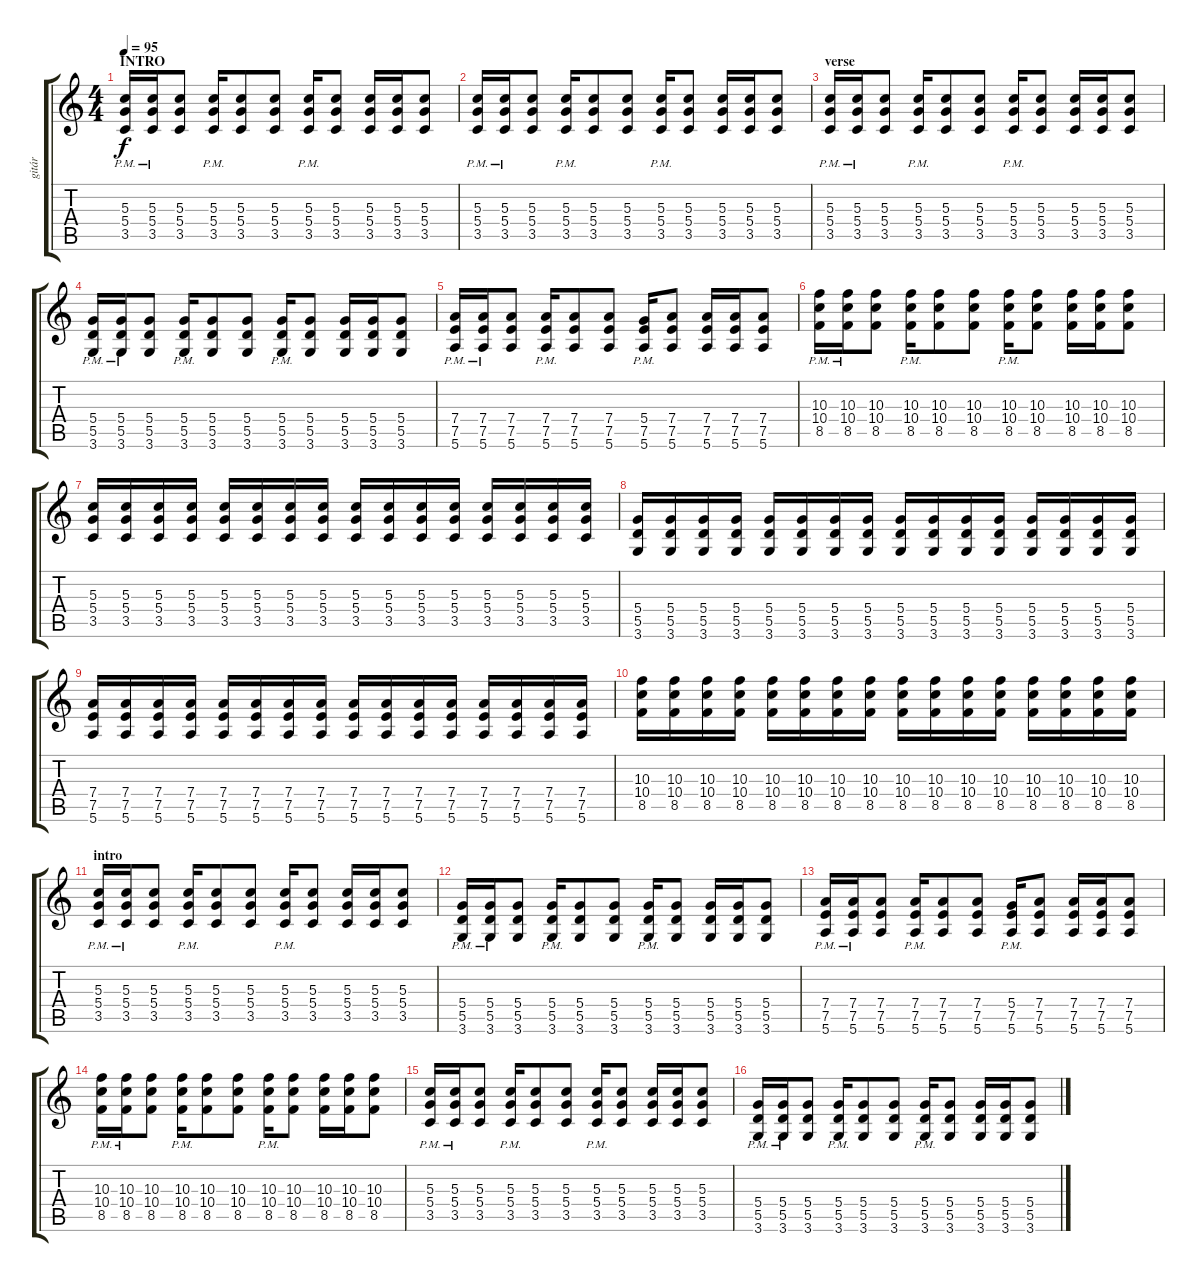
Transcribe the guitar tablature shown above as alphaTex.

\track ("gitár" "gitár") {instrument distortionguitar}
\staff {score tabs}
\tuning (E4 B3 G3 D3 A2 E2) {hide}
\ts (4 4)
\section ("" "INTRO")
\tempo 95
\clef g2
\ks c
(5.3 5.4 3.5{pm}).16{dy f instrument distortionguitar} (5.3{pm} 5.4{pm} 3.5{pm}).16 (5.3 5.4 3.5).8 (5.3{pm} 5.4{pm} 3.5{pm}).16 (5.3 5.4 3.5).8 (5.3 5.4 3.5).8 (5.3{pm} 5.4{pm} 3.5{pm}).16 (5.3 5.4 3.5).8 (5.3 5.4 3.5).16 (5.3 5.4 3.5).16 (5.3 5.4 3.5).8 |
(5.3{pm} 5.4{pm} 3.5{pm}).16 (5.3{pm} 5.4{pm} 3.5{pm}).16 (5.3 5.4 3.5).8 (5.3{pm} 5.4{pm} 3.5{pm}).16 (5.3 5.4 3.5).8 (5.3 5.4 3.5).8 (5.3{pm} 5.4{pm} 3.5{pm}).16 (5.3 5.4 3.5).8 (5.3 5.4 3.5).16 (5.3 5.4 3.5).16 (5.3 5.4 3.5).8 |
\section ("" "verse")
(5.3{pm} 5.4{pm} 3.5{pm}).16 (5.3{pm} 5.4{pm} 3.5{pm}).16 (5.3 5.4 3.5).8 (5.3{pm} 5.4{pm} 3.5{pm}).16 (5.3 5.4 3.5).8 (5.3 5.4 3.5).8 (5.3{pm} 5.4{pm} 3.5{pm}).16 (5.3 5.4 3.5).8 (5.3 5.4 3.5).16 (5.3 5.4 3.5).16 (5.3 5.4 3.5).8 |
(5.4{pm} 5.5{pm} 3.6{pm}).16 (5.4{pm} 5.5{pm} 3.6{pm}).16 (5.4 5.5 3.6).8 (5.4{pm} 5.5{pm} 3.6{pm}).16 (5.4 5.5 3.6).8 (5.4 5.5 3.6).8 (5.4{pm} 5.5{pm} 3.6{pm}).16 (5.4 5.5 3.6).8 (5.4 5.5 3.6).16 (5.4 5.5 3.6).16 (5.4 5.5 3.6).8 |
(7.4{pm} 7.5{pm} 5.6{pm}).16 (7.4{pm} 7.5{pm} 5.6{pm}).16 (7.4 7.5 5.6).8 (7.4{pm} 7.5{pm} 5.6{pm}).16 (7.4 7.5 5.6).8 (7.4 7.5 5.6).8 (5.4{pm} 7.5{pm} 5.6{pm}).16 (7.4 7.5 5.6).8 (7.4 7.5 5.6).16 (7.4 7.5 5.6).16 (7.4 7.5 5.6).8 |
(10.3 10.4{pm} 8.5{pm}).16 (10.3 10.4{pm} 8.5{pm}).16 (10.3 10.4 8.5).8 (10.3 10.4{pm} 8.5{pm}).16 (10.3 10.4 8.5).8 (10.3 10.4 8.5).8 (10.3 10.4{pm} 8.5{pm}).16 (10.3 10.4 8.5).8 (10.3 10.4 8.5).16 (10.3 10.4 8.5).16 (10.3 10.4 8.5).8 |
(5.3 5.4 3.5).16 (5.3 5.4 3.5).16 (5.3 5.4 3.5).16 (5.3 5.4 3.5).16 (5.3 5.4 3.5).16 (5.3 5.4 3.5).16 (5.3 5.4 3.5).16 (5.3 5.4 3.5).16 (5.3 5.4 3.5).16 (5.3 5.4 3.5).16 (5.3 5.4 3.5).16 (5.3 5.4 3.5).16 (5.3 5.4 3.5).16 (5.3 5.4 3.5).16 (5.3 5.4 3.5).16 (5.3 5.4 3.5).16 |
(5.4 5.5 3.6).16 (5.4 5.5 3.6).16 (5.4 5.5 3.6).16 (5.4 5.5 3.6).16 (5.4 5.5 3.6).16 (5.4 5.5 3.6).16 (5.4 5.5 3.6).16 (5.4 5.5 3.6).16 (5.4 5.5 3.6).16 (5.4 5.5 3.6).16 (5.4 5.5 3.6).16 (5.4 5.5 3.6).16 (5.4 5.5 3.6).16 (5.4 5.5 3.6).16 (5.4 5.5 3.6).16 (5.4 5.5 3.6).16 |
(7.4 7.5 5.6).16 (7.4 7.5 5.6).16 (7.4 7.5 5.6).16 (7.4 7.5 5.6).16 (7.4 7.5 5.6).16 (7.4 7.5 5.6).16 (7.4 7.5 5.6).16 (7.4 7.5 5.6).16 (7.4 7.5 5.6).16 (7.4 7.5 5.6).16 (7.4 7.5 5.6).16 (7.4 7.5 5.6).16 (7.4 7.5 5.6).16 (7.4 7.5 5.6).16 (7.4 7.5 5.6).16 (7.4 7.5 5.6).16 |
(10.3 10.4 8.5).16 (10.3 10.4 8.5).16 (10.3 10.4 8.5).16 (10.3 10.4 8.5).16 (10.3 10.4 8.5).16 (10.3 10.4 8.5).16 (10.3 10.4 8.5).16 (10.3 10.4 8.5).16 (10.3 10.4 8.5).16 (10.3 10.4 8.5).16 (10.3 10.4 8.5).16 (10.3 10.4 8.5).16 (10.3 10.4 8.5).16 (10.3 10.4 8.5).16 (10.3 10.4 8.5).16 (10.3 10.4 8.5).16 |
\section ("" "intro")
(5.3{pm} 5.4{pm} 3.5{pm}).16 (5.3{pm} 5.4{pm} 3.5{pm}).16 (5.3 5.4 3.5).8 (5.3{pm} 5.4{pm} 3.5{pm}).16 (5.3 5.4 3.5).8 (5.3 5.4 3.5).8 (5.3{pm} 5.4{pm} 3.5{pm}).16 (5.3 5.4 3.5).8 (5.3 5.4 3.5).16 (5.3 5.4 3.5).16 (5.3 5.4 3.5).8 |
(5.4{pm} 5.5{pm} 3.6{pm}).16 (5.4{pm} 5.5{pm} 3.6{pm}).16 (5.4 5.5 3.6).8 (5.4{pm} 5.5{pm} 3.6{pm}).16 (5.4 5.5 3.6).8 (5.4 5.5 3.6).8 (5.4{pm} 5.5{pm} 3.6{pm}).16 (5.4 5.5 3.6).8 (5.4 5.5 3.6).16 (5.4 5.5 3.6).16 (5.4 5.5 3.6).8 |
(7.4{pm} 7.5{pm} 5.6{pm}).16 (7.4{pm} 7.5{pm} 5.6{pm}).16 (7.4 7.5 5.6).8 (7.4{pm} 7.5{pm} 5.6{pm}).16 (7.4 7.5 5.6).8 (7.4 7.5 5.6).8 (5.4{pm} 7.5{pm} 5.6{pm}).16 (7.4 7.5 5.6).8 (7.4 7.5 5.6).16 (7.4 7.5 5.6).16 (7.4 7.5 5.6).8 |
(10.3 10.4{pm} 8.5{pm}).16 (10.3 10.4{pm} 8.5{pm}).16 (10.3 10.4 8.5).8 (10.3 10.4{pm} 8.5{pm}).16 (10.3 10.4 8.5).8 (10.3 10.4 8.5).8 (10.3 10.4{pm} 8.5{pm}).16 (10.3 10.4 8.5).8 (10.3 10.4 8.5).16 (10.3 10.4 8.5).16 (10.3 10.4 8.5).8 |
(5.3{pm} 5.4{pm} 3.5{pm}).16 (5.3{pm} 5.4{pm} 3.5{pm}).16 (5.3 5.4 3.5).8 (5.3{pm} 5.4{pm} 3.5{pm}).16 (5.3 5.4 3.5).8 (5.3 5.4 3.5).8 (5.3{pm} 5.4{pm} 3.5{pm}).16 (5.3 5.4 3.5).8 (5.3 5.4 3.5).16 (5.3 5.4 3.5).16 (5.3 5.4 3.5).8 |
(5.4{pm} 5.5{pm} 3.6{pm}).16 (5.4{pm} 5.5{pm} 3.6{pm}).16 (5.4 5.5 3.6).8 (5.4{pm} 5.5{pm} 3.6{pm}).16 (5.4 5.5 3.6).8 (5.4 5.5 3.6).8 (5.4{pm} 5.5{pm} 3.6{pm}).16 (5.4 5.5 3.6).8 (5.4 5.5 3.6).16 (5.4 5.5 3.6).16 (5.4 5.5 3.6).8
